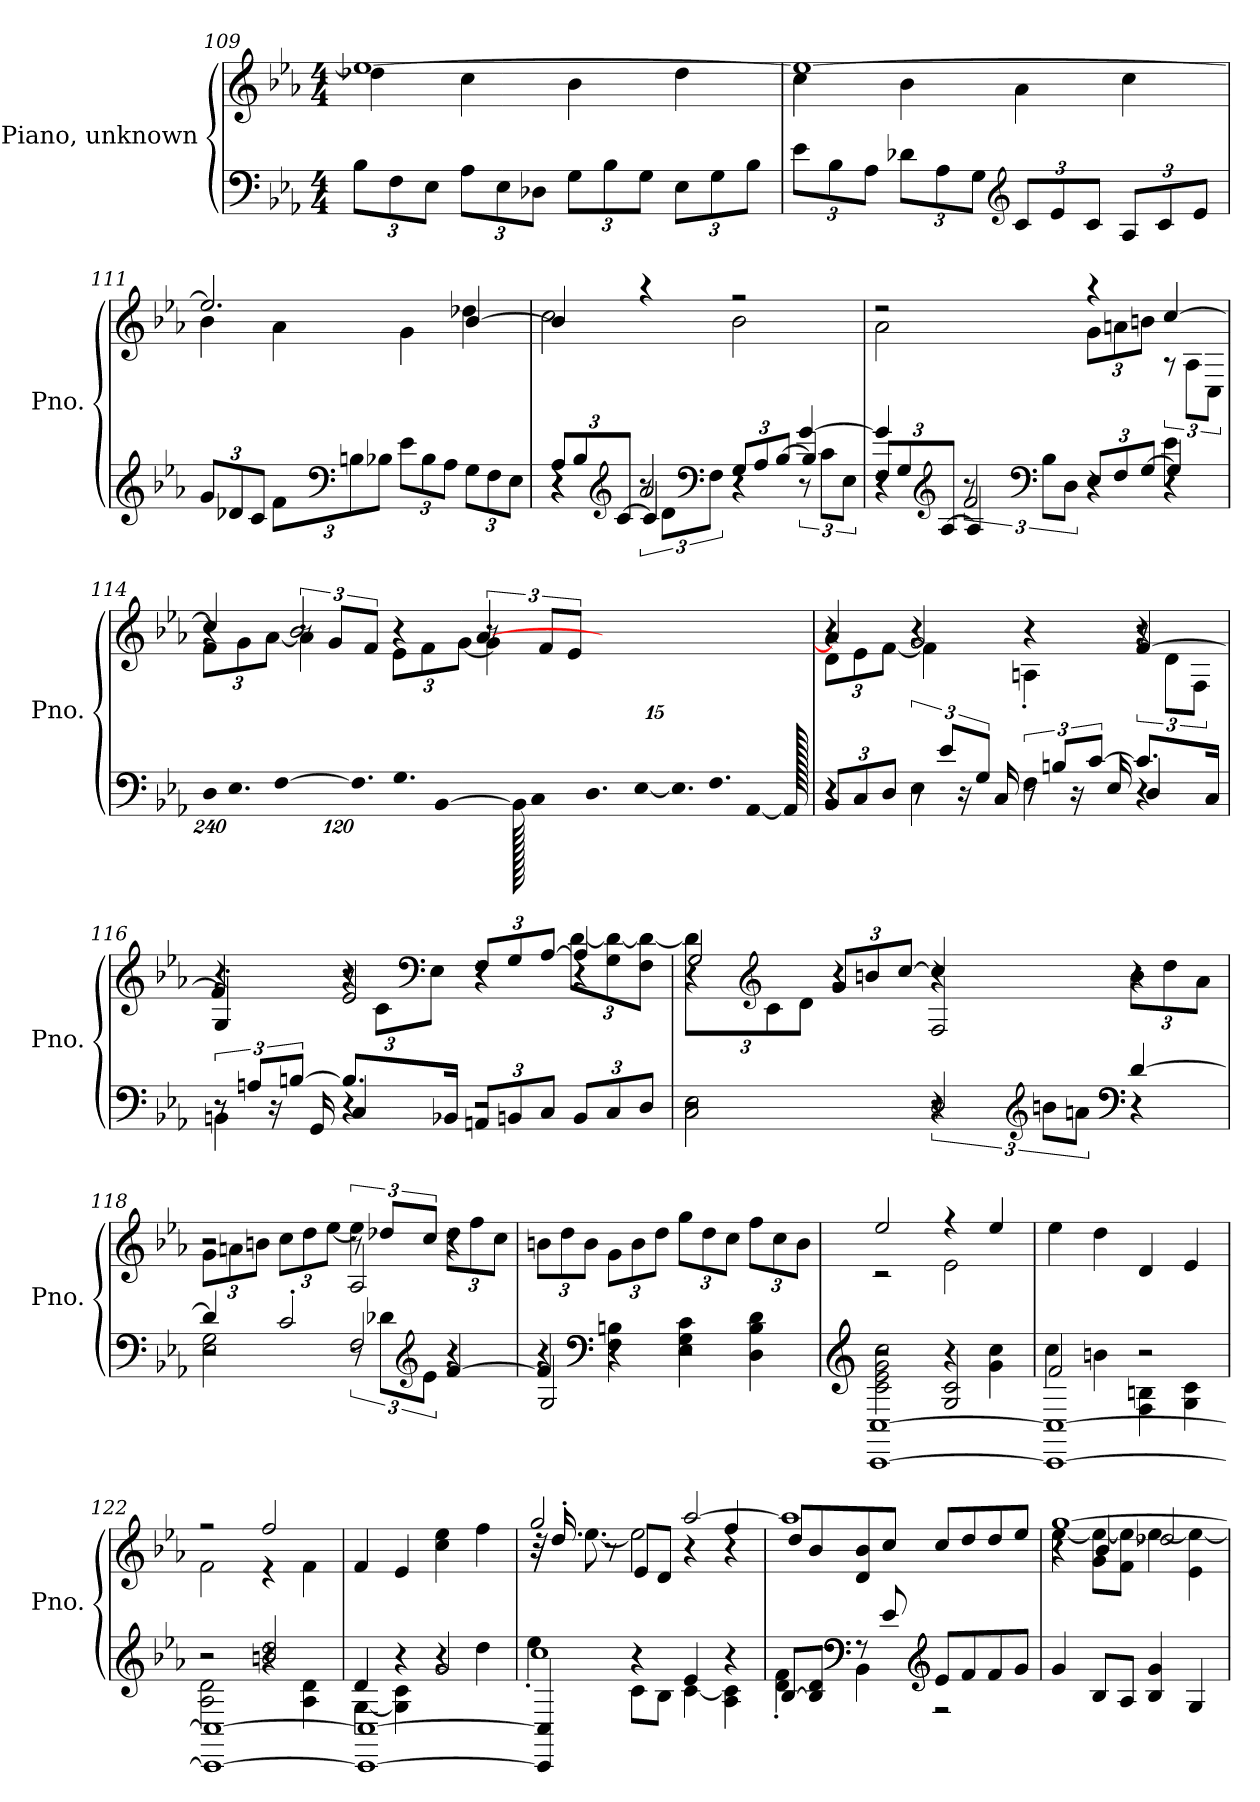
**kern	**kern
*part1	*part1
*staff2	*staff1
*I"Piano, unknown	*
*I'Pno.	*
!!LO:LB:g=z
*clefF4	*clefG2
*k[b-e-a-]	*k[b-e-a-]
*M4/4	*M4/4
*Xbrackettup	*
=109	=109
*	*^
12B-\L	1ee-_	4dd-X\
12F\	.	.
12E-\J	.	.
12A-\L	.	4cc\
12E-\	.	.
12D-X\J	.	.
12G\L	.	4b-\
12B-\	.	.
12G\J	.	.
12E-\L	.	4dd-\
12G\	.	.
12B-\J	.	.
=110	=110	=110
12e-\L	1ee-_	4cc\
12B-\	.	.
12A-\J	.	.
12d-X\L	.	4b-\
12A-\	.	.
12G\J	.	.
*clefG2	*	*
12c/L	.	4a-\
12e-/	.	.
12c/J	.	.
12A-/L	.	4cc\
12c/	.	.
12e-/J	.	.
=111	=111	=111
12g/L	2.ee-/]	4b-\
12d-X/	.	.
12c/J	.	.
12f\L	.	4a-\
*clefF4	*	*
12Bn\	.	.
12B-X\J	.	.
12e-\L	.	4g\
12B-\	.	.
12A-\J	.	.
12G\L	[4b-/	4dd-X\
12F\	.	.
12E-\J	.	.
!!LO:LB:g=z	!!
=112	=112	=112
*^	*	*
*	*^	*	*
4r	4r	12A-/L	4b-/]	2cc\
.	.	12B-/	.	.
*clefG2	*	*	*	*
.	.	[12c/J	.	.
*	*brackettup	*	*	*
2a-/	12r	4c/]	4r	.
.	12d\L	.	.	.
*clefF4	*	*	*	*
.	12F\J	.	.	.
*	*	*Xbrackettup	*	*
.	4r	12G/L	2r	2b-\
.	.	12A-/	.	.
.	.	[12B-/J	.	.
*	*brackettup	*	*	*
[4g/	12r	4B-/]	.	.
.	12c\L	.	.	.
.	12E-\J	.	.	.
=113	=113	=113	=113	=113
*	*	*Xbrackettup	*	*
4g/]	4r	12F/L	2r	2a-\
.	.	12G/	.	.
*clefG2	*	*	*	*
.	.	[12A-/J	.	.
*	*brackettup	*	*	*
2f/	12r	4A-/]	.	.
*clefF4	*	*	*	*
.	12B-\L	.	.	.
.	12D\J	.	.	.
*	*	*Xbrackettup	*	*Xbrackettup
.	4r	12E-/L	4r	12g\L
.	.	12F/	.	12an\
.	.	[12G/J	.	12bn\J
*	*	*	*	*brackettup
4r	4e-\	4G/]	[4cc/	12r
.	.	.	.	12A-\L
.	.	.	.	12C\J
*v	*v	*v	*	*
!!LO:LB:g=z
=114	=114	=114
!LO:N:vis=16	!	!
*	*	*Xbrackettup
*	*	*^
1920%137D\LL	4cc/]	12f\L	4r
!LO:N:vis=16.	!	!	!
960%103E-\	.	.	.
.	.	12g\	.
.	.	[12a-\J	.
!LO:N:vis=32	!	!	!
[640%23F\K	.	.	.
!LO:N:vis=16.	!	!	!
960%103F\]	.	.	.
*	*brackettup	*	*
.	12r	4a-\]	2b-/
!LO:N:vis=16.	!	!	!
960%103G\	.	.	.
.	12g/L	.	.
.	12f/J	.	.
[240%17BB-\J	.	.	.
*	*	*Xbrackettup	*
1920BB-\]	4r	12e-\L	.
!LO:N:vis=16	!	!	!
1920%137C/LL	.	.	.
!LO:N:vis=16.	!	!	!
960%103D/	.	.	.
.	.	12f\	.
.	.	[12g\J	.
!LO:N:vis=32	!	!	!
[640%23E-/K	.	.	.
!LO:N:vis=16.	!	!	!
960%103E-/]	.	.	.
*	*brackettup	*	*
.	12r	4g\]	[4a-/
!LO:N:vis=16.	!	!	!
960%103F/	.	.	.
.	12f/L	.	.
.	12e-/J	.	.
[240%17AA-/J	.	.	.
.	960ryy	960ryy	960ryy
1920AA-/]	.	.	.
=115	=115	=115	=115
*^	*	*	*
*	*^	*	*	*
*	*	*	*	*Xbrackettup	*
12BB-/L	4r	4r	4r	12d\L	4a-/]
12C/	.	.	.	12e-\	.
12D/J	.	.	.	[12f\J	.
*brackettup	*	*	*	*	*
12r	4E-\	8r	2g/	4f\]	4r
12e-/L	.	.	.	.	.
.	.	16r	.	.	.
12G/J	.	.	.	.	.
.	.	16C/	.	.	.
12r	4F\	8r	.	4An'\	4r
12Bn/L	.	.	.	.	.
.	.	16r	.	.	.
[12c/J	.	.	.	.	.
.	.	16E-/	.	.	.
*	*	*	*	*brackettup	*
8.c/L]	4r	4D/	4r	12r	[4f/
.	.	.	.	12d\L	.
.	.	.	.	12F\J	.
16C/Jk	.	.	.	.	.
!!LO:LB:g=z	!!	!!
=116	=116	=116	=116	=116	=116
12r	4BBn\	8r	4G'/	4r	4f/]
12An/L	.	.	.	.	.
.	.	16r	.	.	.
[12Bn/J	.	.	.	.	.
.	.	16GG/	.	.	.
8.B/L]	4r	4C/	4r	12r	2e-/
.	.	.	.	12c\L	.
*	*	*	*clefF4	*	*
.	.	.	.	12E-\J	.
16BB-X/Jk	.	.	.	.	.
*Xbrackettup	*	*	*Xbrackettup	*	*
12AAn/L	2r	2r	12F/L	4r	.
12BBn/	.	.	12G/	.	.
12C/J	.	.	[12A-/J	.	.
12BB/L	.	.	4A-/]	[12d\L	4r
12C/	.	.	.	12G\ 12d\_	.
12D/J	.	.	.	12F\ 12d\_J	.
=117	=117	=117	=117	=117	=117
2r	2C\ 2E-\	2r	4r	12d\L]	2G/
*	*	*	*clefG2	*	*
.	.	.	.	12c\	.
.	.	.	.	12d\J	.
.	.	.	12g/L	4r	.
.	.	.	12bn/	.	.
.	.	.	[12cc/J	.	.
*	*brackettup	*	*	*	*
4r	12r	2D/	4cc/]	4r	2F/
*clefG2	*	*	*	*	*
.	12bn\L	.	.	.	.
.	12an\J	.	.	.	.
*clefF4	*	*	*	*	*
[4d/	4r	.	4r	12b\L	.
.	.	.	.	12dd\	.
.	.	.	.	12a-\J	.
!!LO:PB:g=z	!!	!!
=118	=118	=118	=118	=118	=118
4d/]	2E-\ 2G\	2r	2r	12g\L	2r
.	.	.	.	12an\	.
.	.	.	.	12bn\J	.
2c'/	.	.	.	12cc\L	.
.	.	.	.	12dd\	.
.	.	.	.	[12ee-\J	.
*	*	*	*brackettup	*	*
.	12r	2F/	12r	4ee-\]	2A-/
.	12d-X\L	.	12dd-X/L	.	.
*clefG2	*	*	*	*	*
.	12e-\J	.	12cc/J	.	.
*	*	*	*	*Xbrackettup	*
[4f/	4r	.	4r	12dd-\L	.
.	.	.	.	12ff\	.
.	.	.	.	12cc\J	.
*	*	*	*v	*v	*v
=119	=119	=119	=119
4f/]	4r	2G/	12bn\L
.	.	.	12dd\
.	.	.	12b\J
*clefF4	*	*	*
4r	4F\ 4Bn\	.	12g\L
.	.	.	12b\
.	.	.	12dd\J
2r	4E-\ 4G\ 4c\	2r	12gg\L
.	.	.	12dd\
.	.	.	12cc\J
.	4D\ 4B\ 4d\	.	12ff\L
.	.	.	12cc\
.	.	.	12b\J
=120	=120	=120	=120
*clefG2	*	*	*
*	*	*	*^
2r	2c\ 2e-\ 2g\ 2cc\	[1CC [1C	2ee-/	2r
2G/ 2c/	4r	.	4r	2e-\
.	4g\ 4cc\	.	4ee-/	.
*	*	*	*v	*v
=121	=121	=121	=121
2f/	4cc\	1CC_ 1C_	4ee-\
.	4bn\	.	4dd\
2r	4F\ 4Bn\	.	4d/
.	4G\ 4c\	.	4e-/
!!LO:LB:g=z
=122	=122	=122	=122
*	*	*	*^
2r	2A-\ 2d\	1CC_ 1C_	2r	2f\
2bn/ 2dd/	4r	.	2ff/	4r
.	4A-\ 4d\	.	.	4f\
*	*	*	*v	*v
=123	=123	=123	=123
4d/	[4G\	1CC_ 1C_	4f/
4r	4G\] 4c\	.	4e-/
2g/	4r	.	4cc\ 4ee-\
.	4dd\	.	4ff\
=124	=124	=124	=124
*	*	*	*^
*	*	*	*	*^
1cc	4ee-'\	4CC/] 4C/]	2gg/	16r	32r
.	.	.	.	.	16.dd'/
.	.	.	.	[8.ee-\	.
.	.	.	.	.	8r
.	8c\L	4r	.	2ee-\]	8e-/L
.	8B-\J	.	.	.	8d/J
.	[4c\	4e-/	[2aa-/	.	4r
.	4A-\ 4c\]	4r	.	4r	4ff/
*	*v	*v	*	*	*
*	*	*	*v	*v
=125	=125	=125	=125
[8B-/L	4d\' 4f\'	1aa-]	8dd/L
8B-/] 8d/J	.	.	8b-/
*clefF4	*	*	*
8r	4BB-\	.	8d/ 8b-/
8e-/	.	.	8cc/J
*clefG2	*	*	*
8e-/L	2r	.	8cc/L
8f/	.	.	8dd/
8f/	.	.	8dd/
8g/J	.	.	8ee-/J
*v	*v	*	*
!!LO:LB:g=z
=126	=126	=126
*	*	*^
4g/	[1gg	[4ee-\	4r
8B-/L	.	8g\ 8ee-\_L	4b-/
8A-/J	.	8f\ 8ee-\_J	.
4B-/ 4g/	.	4ee-\_	2dd-X/
4G/	.	4e-\ 4ee-\_	.
*	*v	*v	*v
=	=
*-	*-
